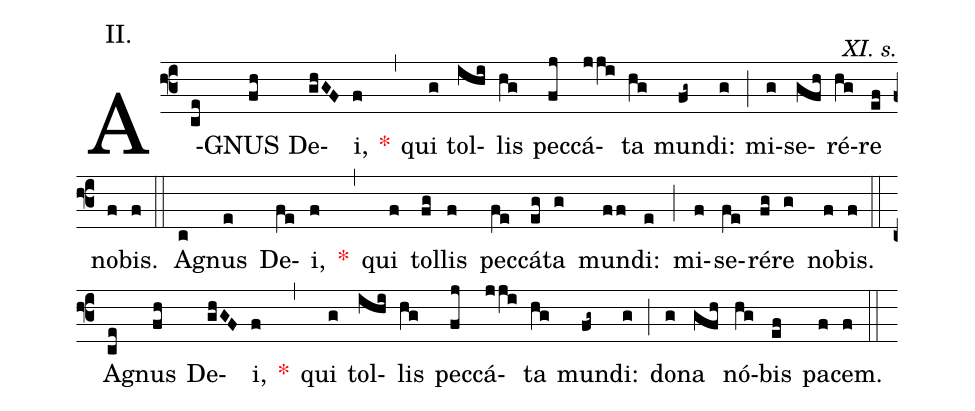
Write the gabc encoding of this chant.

annotation:II.;
commentary:XI. s.;
office-part:Kyriale;
%%
(f3) A(ce)GNUS(fh) De(ghGF)i,(f) <v>\red{*}</v>(,) qui(g) tol(ihi)lis(hg) pec(fj)cá(jji)ta(hg) mun(fg~)di:(g) (;) mi(g)se(gfh)ré(hg)re(ef) no(f)bis.(f) (::)
A(c)gnus(e) De(fe)i,(f) <v>\red{*}</v>(,) qui(f) tol(fg)lis(f) pec(fe)cá(eg)ta(g) mun(ff)di:(e) (;) mi(f)se(fe)ré(fg)re(g) no(f)bis.(f) (::)
A(ce)gnus(fh) De(ghGF)i,(f) <v>\red{*}</v>(,) qui(g) tol(ihi)lis(hg) pec(fj)cá(jji)ta(hg) mun(fg~)di:(g) (;) do(g)na(gfh) nó(hg)bis(ef) pa(f)cem.(f) (::)
